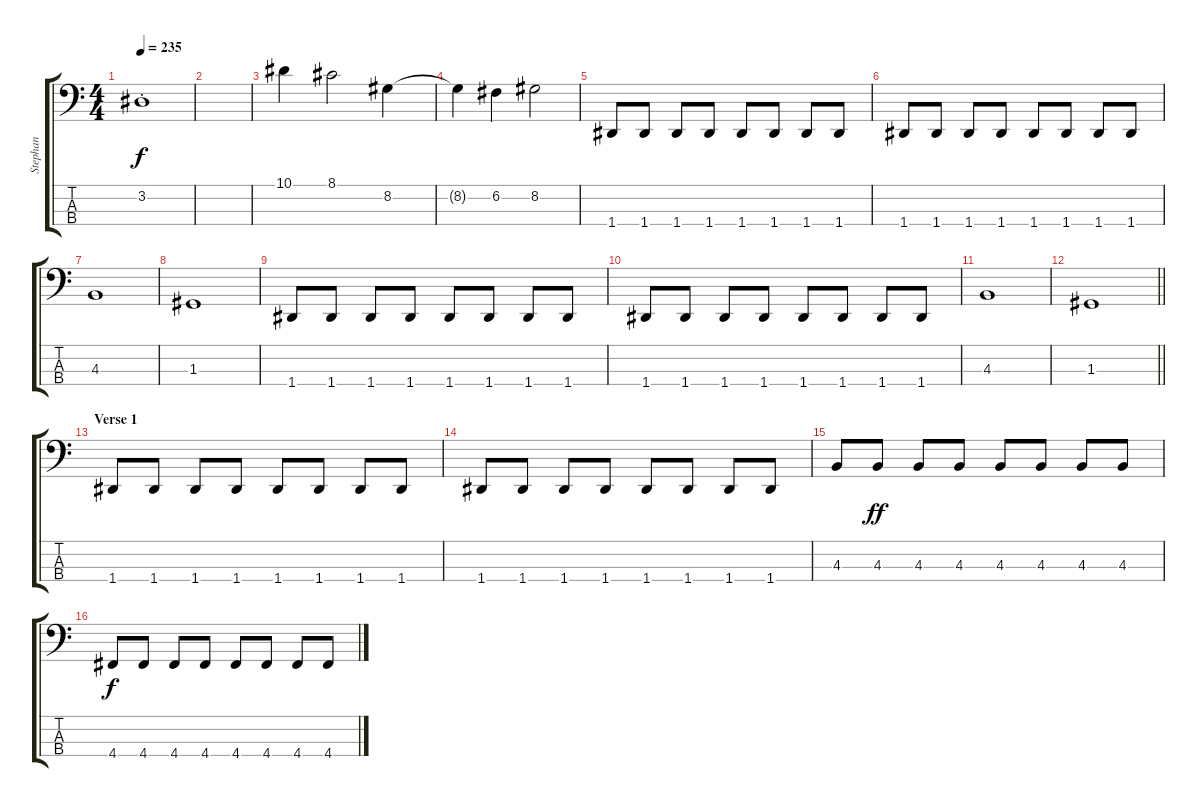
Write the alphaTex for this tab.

\track ("Stephan" "Stephan") {instrument fretlessbass}
\staff {score tabs}
\tuning (F2 C2 G1 D1) {hide}
\ts (4 4)
\tempo 235
\clef f4
\ks c
3.2{st}.1{dy f} |
|
10.1.4 8.1.2 8.2.4 |
8.2{t}.4 6.2.4 8.2.2 |
1.4.8 1.4.8 1.4.8 1.4.8 1.4.8 1.4.8 1.4.8 1.4.8 |
1.4.8 1.4.8 1.4.8 1.4.8 1.4.8 1.4.8 1.4.8 1.4.8 |
4.3.1 |
1.3.1 |
1.4.8 1.4.8 1.4.8 1.4.8 1.4.8 1.4.8 1.4.8 1.4.8 |
1.4.8 1.4.8 1.4.8 1.4.8 1.4.8 1.4.8 1.4.8 1.4.8 |
4.3.1 |
\barLineRight lightlight
1.3.1 |
\section ("" "Verse 1")
1.4.8 1.4.8 1.4.8 1.4.8 1.4.8 1.4.8 1.4.8 1.4.8 |
1.4.8 1.4.8 1.4.8 1.4.8 1.4.8 1.4.8 1.4.8 1.4.8 |
4.3.8 4.3.8{dy ff} 4.3.8 4.3.8 4.3.8 4.3.8 4.3.8 4.3.8 |
4.4.8{dy f} 4.4.8 4.4.8 4.4.8 4.4.8 4.4.8 4.4.8 4.4.8
